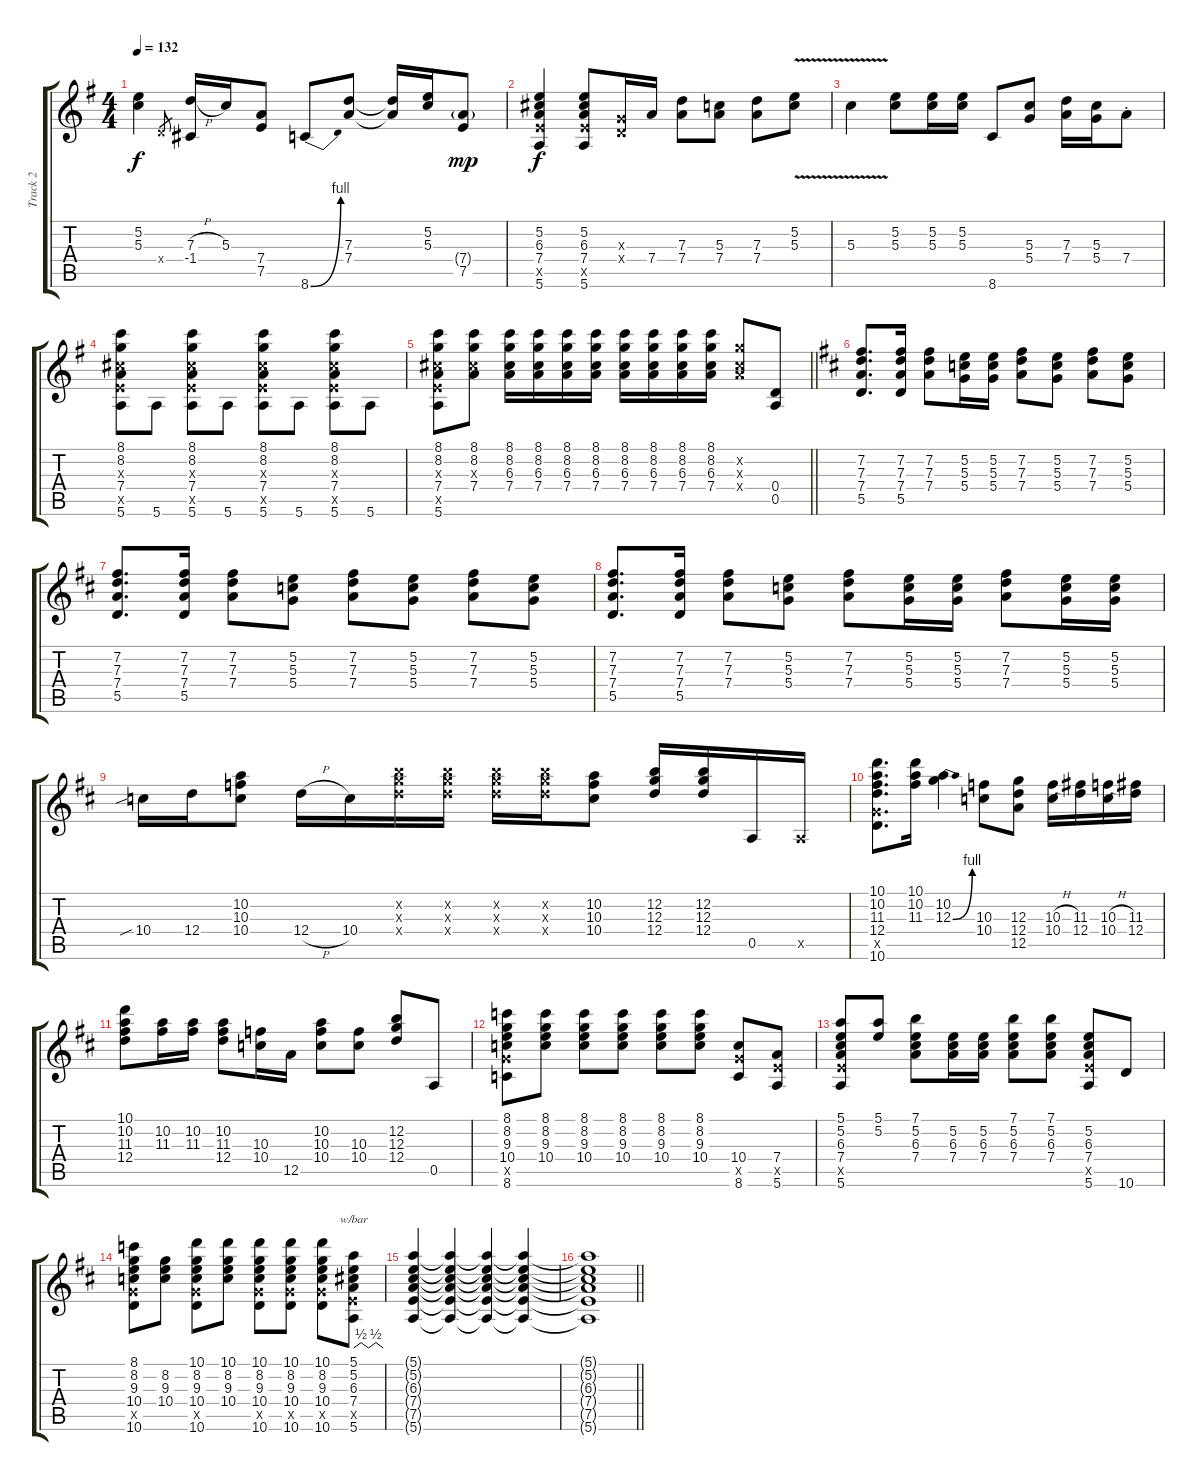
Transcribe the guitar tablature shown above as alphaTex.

\track ("Track 2" "Track 2") {instrument electricguitarclean}
\staff {score tabs}
\tuning (E4 B3 G3 D3 A2 E2) {hide}
\ts (4 4)
\tempo 132
\clef g2
\ks eminor
(5.2 5.3).4{dy f} 0.4{x}.8{gr} (7.3{h} -1.4).16 5.3.16 (7.4 7.5).8 8.6{be (bend 0 0 60 4)}.8 (7.3 7.4).8 (7.3{t} 7.4{t}).16 (5.2 5.3).16 (7.4{g} 7.5).8{dy mp} |
(5.2 6.3 7.4 7.5{x} 5.6).4{dy f} (5.2 6.3 7.4 7.5{x} 5.6).8 (0.3{x} 0.4{x}).16 7.4.16 (7.3 7.4).8 (5.3 7.4).8 (7.3 7.4).8 (5.2{v} 5.3{v}).8 |
5.3{v}.4 (5.2 5.3).8 (5.2 5.3).16 (5.2 5.3).16 8.6.8 (5.3 5.4).8 (7.3 7.4).16 (5.3 5.4).16 7.4{st}.8 |
(8.1 8.2 6.3{x} 7.4 7.5{x} 5.6).8 5.6.8 (8.1 8.2 6.3{x} 7.4 7.5{x} 5.6).8 5.6.8 (8.1 8.2 6.3{x} 7.4 7.5{x} 5.6).8 5.6.8 (8.1 8.2 6.3{x} 7.4 7.5{x} 5.6).8 5.6.8 |
\barLineRight lightlight
(8.1 8.2 6.3{x} 7.4 7.5{x} 5.6).8 (8.1 8.2 6.3{x} 7.4).8 (8.1 8.2 6.3 7.4).16 (8.1 8.2 6.3 7.4).16 (8.1 8.2 6.3 7.4).16 (8.1 8.2 6.3 7.4).16 (8.1 8.2 6.3 7.4).16 (8.1 8.2 6.3 7.4).16 (8.1 8.2 6.3 7.4).16 (8.1 8.2 6.3 7.4).16 (8.2{x} 6.3{x} 7.4{x}).8 (0.4 0.5).8 |
\ks d
(7.2 7.3 7.4 5.5).8{d} (7.2 7.3 7.4 5.5).16 (7.2 7.3 7.4).8 (5.2 5.3 5.4).16 (5.2 5.3 5.4).16 (7.2 7.3 7.4).8 (5.2 5.3 5.4).8 (7.2 7.3 7.4).8 (5.2 5.3 5.4).8 |
(7.2 7.3 7.4 5.5).8{d} (7.2 7.3 7.4 5.5).16 (7.2 7.3 7.4).8 (5.2 5.3 5.4).8 (7.2 7.3 7.4).8 (5.2 5.3 5.4).8 (7.2 7.3 7.4).8 (5.2 5.3 5.4).8 |
(7.2 7.3 7.4 5.5).8{d} (7.2 7.3 7.4 5.5).16 (7.2 7.3 7.4).8 (5.2 5.3 5.4).8 (7.2 7.3 7.4).8 (5.2 5.3 5.4).16 (5.2 5.3 5.4).16 (7.2 7.3 7.4).8 (5.2 5.3 5.4).16 (5.2 5.3 5.4).16 |
10.4{sib}.16 12.4.16 (10.2 10.3 10.4).8 12.4{h}.16 10.4.16 (12.2{x} 12.3{x} 12.4{x}).16 (12.2{x} 12.3{x} 12.4{x}).16 (12.2{x} 12.3{x} 12.4{x}).16 (12.2{x} 12.3{x} 12.4{x}).16 (10.2 10.3 10.4).8 (12.2 12.3 12.4).16 (12.2 12.3 12.4).16 0.5.16 0.5{x}.16 |
(10.1 10.2 11.3 12.4 10.5{x} 10.6).8{d} (10.1 10.2 11.3).16 (10.2 12.3{be (bend 0 0 60 4)}).4 (10.3 10.4).8 (12.3 12.4 12.5).8 (10.3{h} 10.4{h}).16 (11.3 12.4).16 (10.3{h} 10.4{h}).16 (11.3 12.4).16 |
(10.1 10.2 11.3 12.4).8 (10.2 11.3).16 (10.2 11.3).16 (10.2 11.3 12.4).8 (10.3 10.4).16 12.5.16 (10.2 10.3 10.4).8 (10.3 10.4).8 (12.2 12.3 12.4).8 0.5.8 |
(8.1 8.2 9.3 10.4 10.5{x} 8.6).8 (8.1 8.2 9.3 10.4).8 (8.1 8.2 9.3 10.4).8 (8.1 8.2 9.3 10.4).8 (8.1 8.2 9.3 10.4).8 (8.1 8.2 9.3 10.4).8 (10.4 10.5{x} 8.6).8 (7.4 7.5{x} 5.6).8 |
(5.1 5.2 6.3 7.4 7.5{x} 5.6).8 (5.1 5.2).8 (7.1 5.2 6.3 7.4).8 (5.2 6.3 7.4).16 (5.2 6.3 7.4).16 (7.1 5.2 6.3 7.4).8 (7.1 5.2 6.3 7.4).8 (5.2 6.3 7.4 7.5{x} 5.6).8 10.6.8 |
(8.1 8.2 9.3 10.4 10.5{x} 10.6).8 (8.2 9.3 10.4).8 (10.1 8.2 9.3 10.4 10.5{x} 10.6).8 (10.1 8.2 9.3 10.4).8 (10.1 8.2 9.3 10.4 10.5{x} 10.6).8 (10.1 8.2 9.3 10.4 10.5{x} 10.6).8 (10.1 8.2 9.3 10.4 10.5{x} 10.6).8 (5.1 5.2 6.3 7.4 7.5{x} 5.6).8{tbe (custom default 0 0 15 2 30 0 45 2 60 0)} |
(5.1{t} 5.2{t} 6.3{t} 7.4{t} 7.5{t} 5.6{t}).4 (5.1{t} 5.2{t} 6.3{t} 7.4{t} 7.5{t} 5.6{t}).4 (5.1{t} 5.2{t} 6.3{t} 7.4{t} 7.5{t} 5.6{t}).4 (5.1{t} 5.2{t} 6.3{t} 7.4{t} 7.5{t} 5.6{t}).4 |
\barLineRight lightlight
(5.1{t} 5.2{t} 6.3{t} 7.4{t} 7.5{t} 5.6{t}).1
